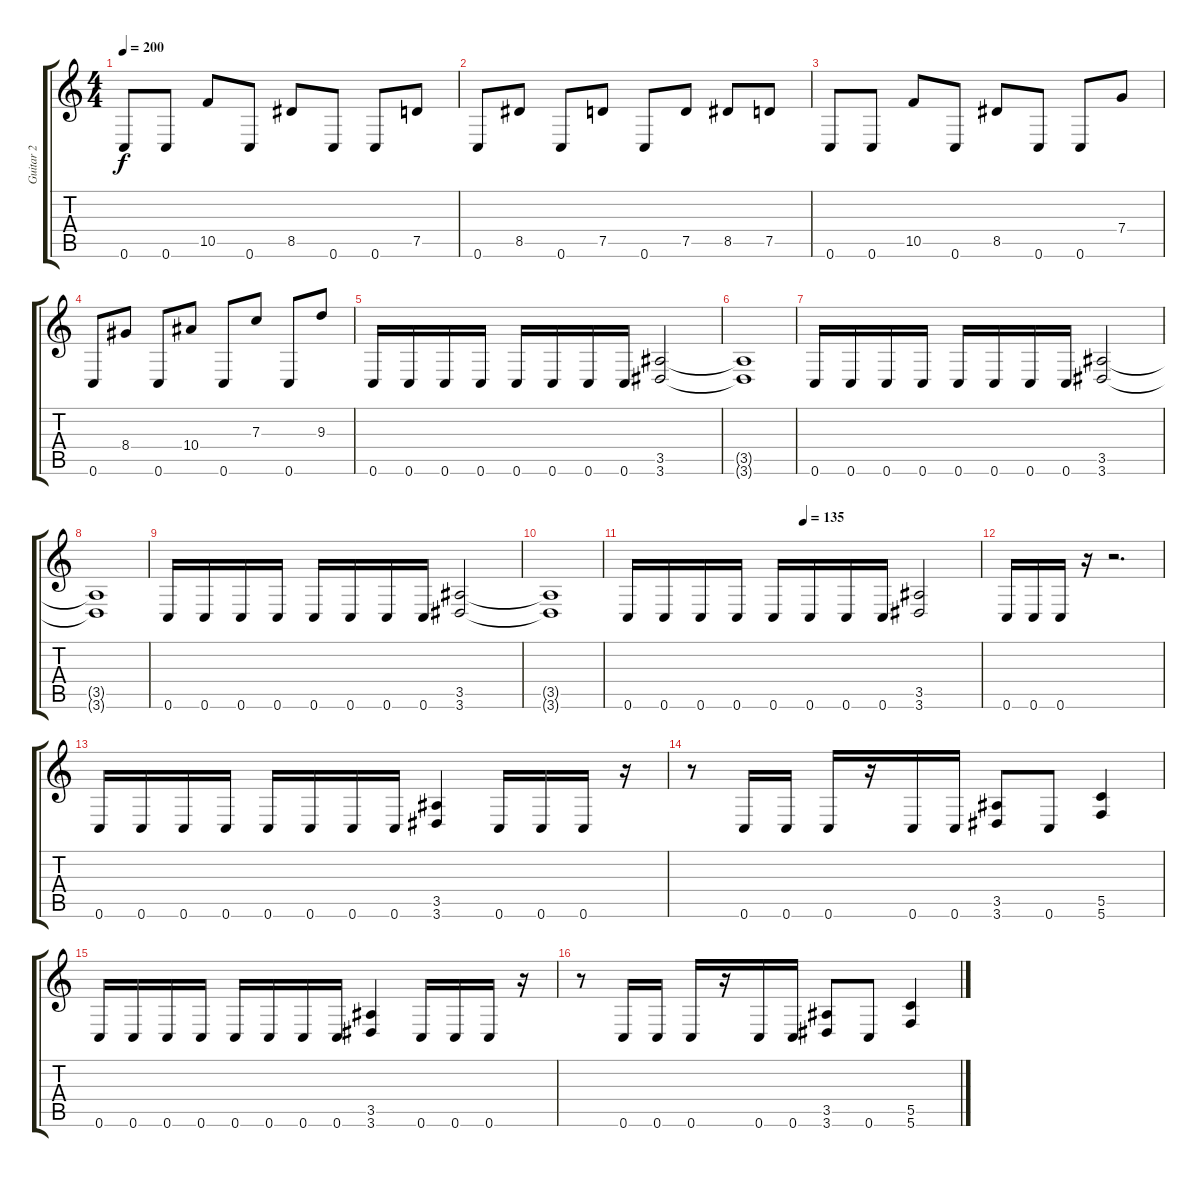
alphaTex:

\track ("Guitar 2" "Guitar 2") {instrument distortionguitar}
\staff {score tabs}
\tuning (D4 A3 F3 C3 G2 C2) {hide}
\ts (4 4)
\tempo 200
\clef g2
\ks c
0.6.8{dy f} 0.6.8 10.5.8 0.6.8 8.5.8 0.6.8 0.6.8 7.5.8 |
0.6.8 8.5.8 0.6.8 7.5.8 0.6.8 7.5.8 8.5.8 7.5.8 |
0.6.8 0.6.8 10.5.8 0.6.8 8.5.8 0.6.8 0.6.8 7.4.8 |
0.6.8 8.4.8 0.6.8 10.4.8 0.6.8 7.3.8 0.6.8 9.3.8 |
0.6.16 0.6.16 0.6.16 0.6.16 0.6.16 0.6.16 0.6.16 0.6.16 (3.5 3.6).2 |
(3.5{t} 3.6{t}).1 |
0.6.16 0.6.16 0.6.16 0.6.16 0.6.16 0.6.16 0.6.16 0.6.16 (3.5 3.6).2 |
(3.5{t} 3.6{t}).1 |
0.6.16 0.6.16 0.6.16 0.6.16 0.6.16 0.6.16 0.6.16 0.6.16 (3.5 3.6).2 |
(3.5{t} 3.6{t}).1 |
\tempo (135 0.5)
0.6.16 0.6.16 0.6.16 0.6.16 0.6.16 0.6.16 0.6.16 0.6.16 (3.5 3.6).2 |
0.6.16 0.6.16 0.6.16 r.16 r.2{d} |
0.6.16 0.6.16 0.6.16 0.6.16 0.6.16 0.6.16 0.6.16 0.6.16 (3.5 3.6).4 0.6.16 0.6.16 0.6.16 r.16 |
r.8 0.6.16 0.6.16 0.6.16 r.16 0.6.16 0.6.16 (3.5 3.6).8 0.6.8 (5.5 5.6).4 |
0.6.16 0.6.16 0.6.16 0.6.16 0.6.16 0.6.16 0.6.16 0.6.16 (3.5 3.6).4 0.6.16 0.6.16 0.6.16 r.16 |
r.8 0.6.16 0.6.16 0.6.16 r.16 0.6.16 0.6.16 (3.5 3.6).8 0.6.8 (5.5 5.6).4
